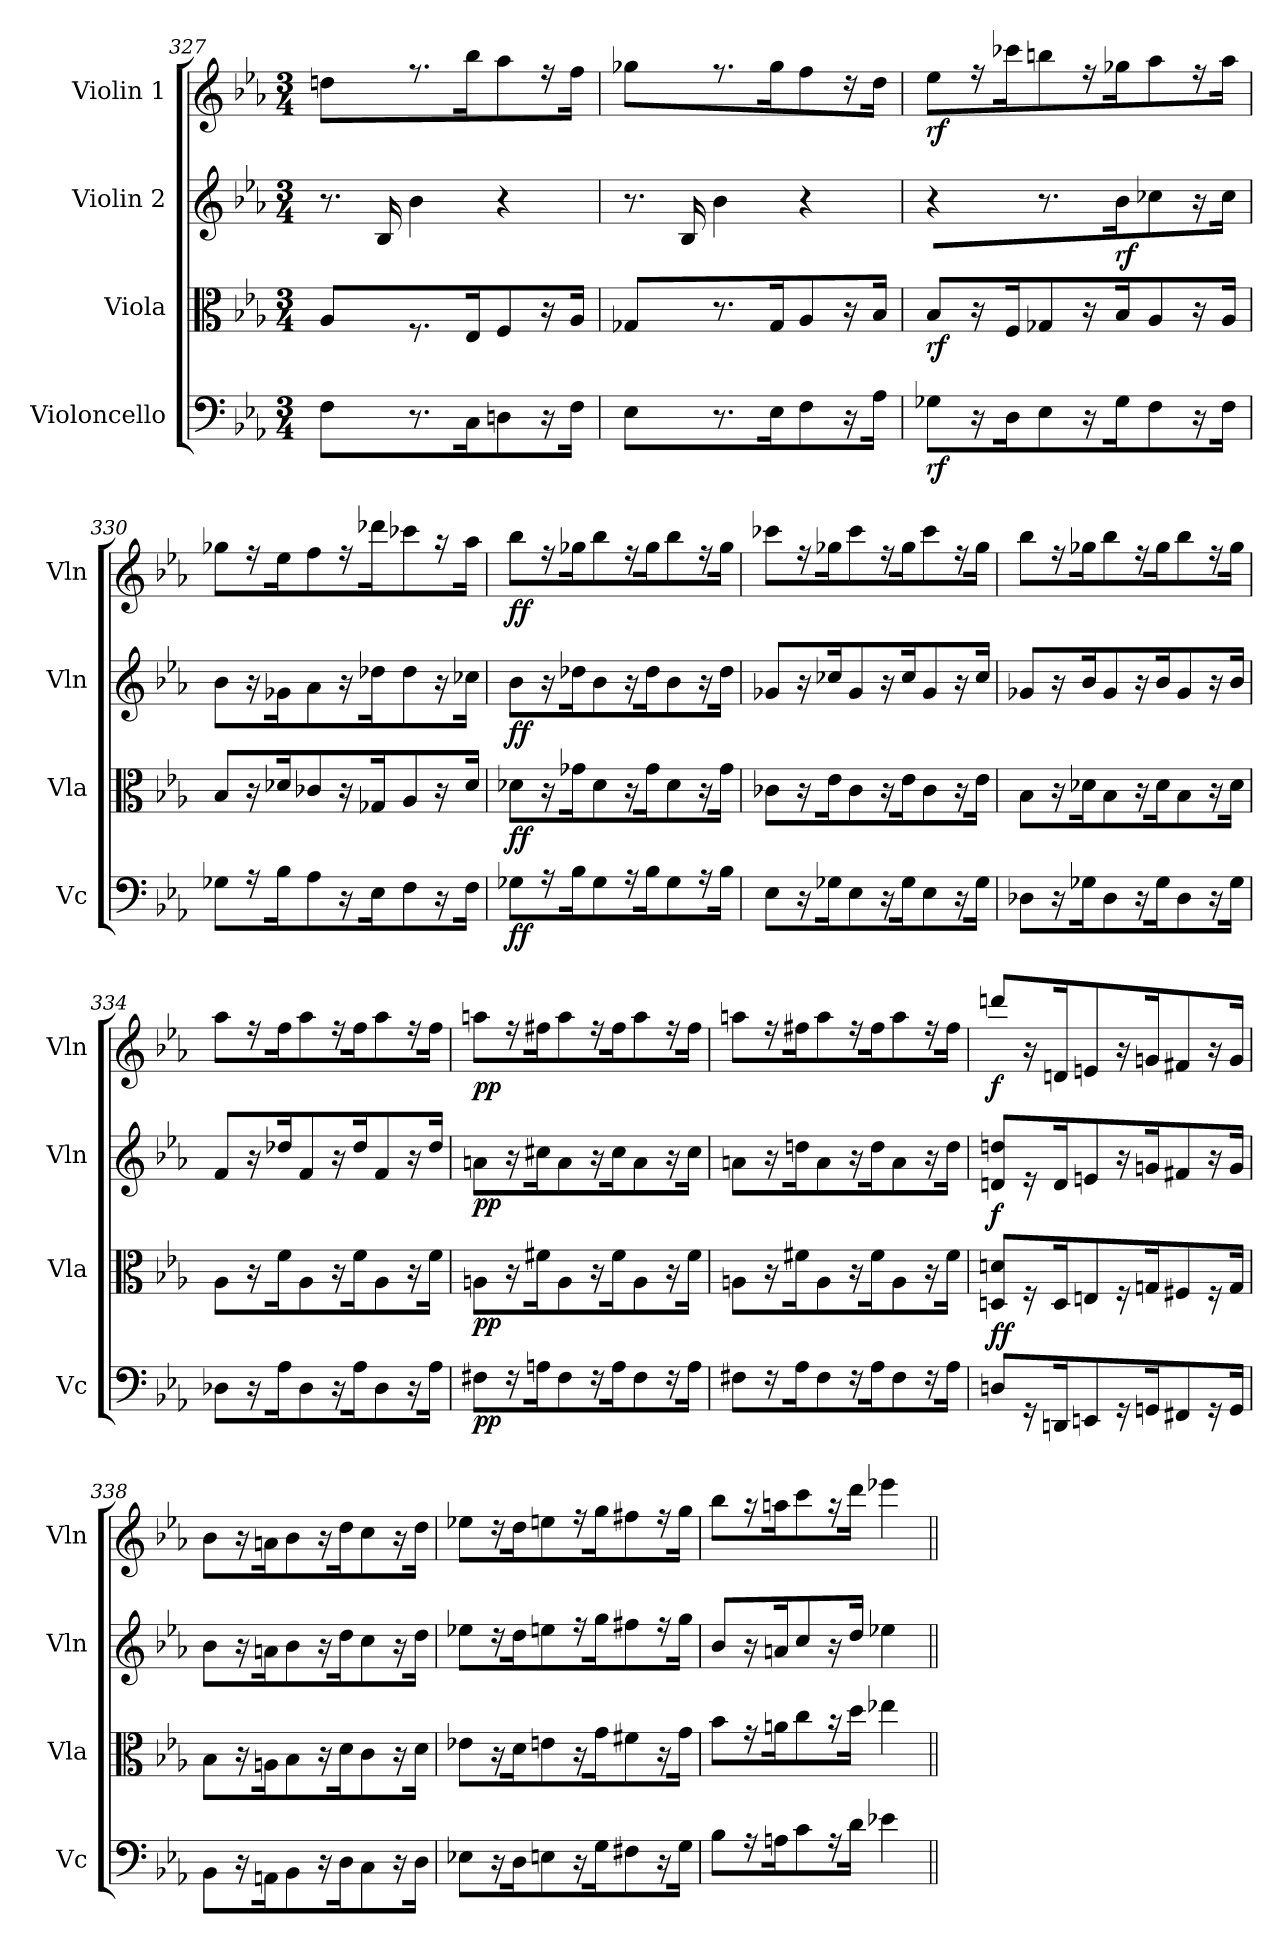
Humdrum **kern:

**kern	**dynam	**kern	**dynam	**kern	**dynam	**kern	**dynam
*part4	*part4	*part3	*part3	*part2	*part2	*part1	*part1
*staff4	*staff4	*staff3	*staff3	*staff2	*staff2	*staff1	*staff1
*I"Violoncello	*	*I"Viola	*	*I"Violin 2	*	*I"Violin 1	*
*I'Vc	*	*I'Vla	*	*I'Vln	*	*I'Vln	*
*clefF4	*	*clefC3	*	*clefG2	*	*clefG2	*
*k[b-e-a-]	*	*k[b-e-a-]	*	*k[b-e-a-]	*	*k[b-e-a-]	*
*M3/4	*	*M3/4	*	*M3/4	*	*M3/4	*
=327	=327	=327	=327	=327	=327	=327	=327
4F\	.	4A-/	.	8.r	.	4ddn\	.
.	.	.	.	16B-/	.	.	.
8.r	.	8.r	.	4b-\	.	8.r	.
16C\KL	.	16E-/KL	.	.	.	16bb-\KL	.
8Dn\	.	8F/	.	4r	.	8aa-\	.
16r	.	16r	.	.	.	16r	.
16F\JJ	.	16A-/JJ	.	.	.	16ff\JJ	.
=328	=328	=328	=328	=328	=328	=328	=328
4E-\	.	4G-X/	.	8.r	.	4gg-X\	.
.	.	.	.	16B-/	.	.	.
8.r	.	8.r	.	4b-\	.	8.r	.
16E-\KL	.	16G-/KL	.	.	.	16gg-\KL	.
8F\	.	8A-/	.	4r	.	8ff\	.
16r	.	16r	.	.	.	16r	.
16A-\JJ	.	16B-/JJ	.	.	.	16dd\JJ	.
!!LO:LB:g=z
=329	=329	=329	=329	=329	=329	=329	=329
!	!LO:DY:b	!	!LO:DY:b	!	!	!	!LO:DY:b
8G-X\L	rf	8B-/L	rf	4r	.	8ee-\L	rf
16r	.	16r	.	.	.	16r	.
16D\JJ	.	16F/JJ	.	.	.	16ccc-X\JJ	.
8E-\L	.	8G-X/L	.	8.r	.	8bbn\L	.
16r	.	16r	.	.	.	16r	.
!	!	!	!	!	!LO:DY:b	!	!
16G-\JJ	.	16B-/JJ	.	16b-\KL	rf	16gg-X\JJ	.
8F\L	.	8A-/L	.	8cc-X\	.	8aa-\L	.
16r	.	16r	.	16r	.	16r	.
16F\JJ	.	16A-/JJ	.	16cc-\JJ	.	16aa-\JJ	.
=330	=330	=330	=330	=330	=330	=330	=330
8G-X\L	.	8B-\L	.	8b-/L	.	8gg-X\L	.
16r	.	16r	.	16r	.	16r	.
16B-\JJ	.	16d-X\JJ	.	16g-X/JJ	.	16ee-\JJ	.
8A-\L	.	8c-X/L	.	8a-\L	.	8ff\L	.
16r	.	16r	.	16r	.	16r	.
16E-\JJ	.	16G-X/JJ	.	16dd-X\JJ	.	16ddd-X\JJ	.
8F\L	.	8A-/L	.	8dd-\L	.	8ccc-X\L	.
16r	.	16r	.	16r	.	16r	.
16F\JJ	.	16d-/JJ	.	16cc-X\JJ	.	16aa-\JJ	.
=331	=331	=331	=331	=331	=331	=331	=331
!	!LO:DY:b	!	!LO:DY:b	!	!LO:DY:b	!	!LO:DY:b
8G-X\L	ff	8d-X\L	ff	8b-\L	ff	8bb-\L	ff
16r	.	16r	.	16r	.	16r	.
16B-\JJ	.	16g-X\JJ	.	16dd-X\JJ	.	16gg-X\JJ	.
8G-\L	.	8d-\L	.	8b-\L	.	8bb-\L	.
16r	.	16r	.	16r	.	16r	.
16B-\JJ	.	16g-\JJ	.	16dd-\JJ	.	16gg-\JJ	.
8G-\L	.	8d-\L	.	8b-\L	.	8bb-\L	.
16r	.	16r	.	16r	.	16r	.
16B-\JJ	.	16g-\JJ	.	16dd-\JJ	.	16gg-\JJ	.
=332	=332	=332	=332	=332	=332	=332	=332
8E-\L	.	8c-X\L	.	8g-X/L	.	8ccc-X\L	.
16r	.	16r	.	16r	.	16r	.
16G-X\JJ	.	16e-\JJ	.	16cc-X/JJ	.	16gg-X\JJ	.
8E-\L	.	8c-\L	.	8g-/L	.	8ccc-\L	.
16r	.	16r	.	16r	.	16r	.
16G-\JJ	.	16e-\JJ	.	16cc-/JJ	.	16gg-\JJ	.
8E-\L	.	8c-\L	.	8g-/L	.	8ccc-\L	.
16r	.	16r	.	16r	.	16r	.
16G-\JJ	.	16e-\JJ	.	16cc-/JJ	.	16gg-\JJ	.
=333	=333	=333	=333	=333	=333	=333	=333
8D-X\L	.	8B-\L	.	8g-X/L	.	8bb-\L	.
16r	.	16r	.	16r	.	16r	.
16G-X\JJ	.	16d-X\JJ	.	16b-/JJ	.	16gg-X\JJ	.
8D-\L	.	8B-\L	.	8g-/L	.	8bb-\L	.
16r	.	16r	.	16r	.	16r	.
16G-\JJ	.	16d-\JJ	.	16b-/JJ	.	16gg-\JJ	.
8D-\L	.	8B-\L	.	8g-/L	.	8bb-\L	.
16r	.	16r	.	16r	.	16r	.
16G-\JJ	.	16d-\JJ	.	16b-/JJ	.	16gg-\JJ	.
!!LO:LB:g=z
=334	=334	=334	=334	=334	=334	=334	=334
8D-X\L	.	8A-\L	.	8f/L	.	8aa-\L	.
16r	.	16r	.	16r	.	16r	.
16A-\JJ	.	16f\JJ	.	16dd-X/JJ	.	16ff\JJ	.
8D-\L	.	8A-\L	.	8f/L	.	8aa-\L	.
16r	.	16r	.	16r	.	16r	.
16A-\JJ	.	16f\JJ	.	16dd-/JJ	.	16ff\JJ	.
8D-\L	.	8A-\L	.	8f/L	.	8aa-\L	.
16r	.	16r	.	16r	.	16r	.
16A-\JJ	.	16f\JJ	.	16dd-/JJ	.	16ff\JJ	.
!!LO:LB:g=z
=335	=335	=335	=335	=335	=335	=335	=335
!	!LO:DY:b	!	!LO:DY:b	!	!LO:DY:b	!	!LO:DY:b
8F#X\L	pp	8An\L	pp	8an\L	pp	8aan\L	pp
16r	.	16r	.	16r	.	16r	.
16An\JJ	.	16f#X\JJ	.	16cc#X\JJ	.	16ff#X\JJ	.
8F#\L	.	8A\L	.	8a\L	.	8aa\L	.
16r	.	16r	.	16r	.	16r	.
16A\JJ	.	16f#\JJ	.	16cc#\JJ	.	16ff#\JJ	.
8F#\L	.	8A\L	.	8a\L	.	8aa\L	.
16r	.	16r	.	16r	.	16r	.
16A\JJ	.	16f#\JJ	.	16cc#\JJ	.	16ff#\JJ	.
=336	=336	=336	=336	=336	=336	=336	=336
8F#X\L	.	8An\L	.	8an\L	.	8aan\L	.
16r	.	16r	.	16r	.	16r	.
16A-\JJ	.	16f#X\JJ	.	16ddn\JJ	.	16ff#X\JJ	.
8F#\L	.	8A\L	.	8a\L	.	8aa\L	.
16r	.	16r	.	16r	.	16r	.
16A-\JJ	.	16f#\JJ	.	16dd\JJ	.	16ff#\JJ	.
8F#\L	.	8A\L	.	8a\L	.	8aa\L	.
16r	.	16r	.	16r	.	16r	.
16A-\JJ	.	16f#\JJ	.	16dd\JJ	.	16ff#\JJ	.
=337	=337	=337	=337	=337	=337	=337	=337
!	!LO:DY:a	!	!	!	!	!	!
!	!LO:DY:n=1:b	!	!LO:DY:a	!	!	!	!LO:DY:b
8Dn/L	f f	8Dn/ 8dn/L	f	8dn/ 8ddn/L	.	8dddn\	f
16r	.	16r	.	16r	.	16r	.
16DDn/JJ	.	16D/JJ	.	16d/JJ	.	16dn/	.
8EEn/L	.	8En/L	.	8en/L	.	8en/L	.
16r	.	16r	.	16r	.	16r	.
16GGn/JJ	.	16Gn/JJ	.	16gn/JJ	.	16gn/JJ	.
8FF#X/L	.	8F#X/L	.	8f#X/L	.	8f#X/L	.
16r	.	16r	.	16r	.	16r	.
16GG/JJ	.	16G/JJ	.	16g/JJ	.	16g/JJ	.
=338	=338	=338	=338	=338	=338	=338	=338
8BB-/L	.	8B-/L	.	8b-/L	.	8b-/L	.
16r	.	16r	.	16r	.	16r	.
16AAn/JJ	.	16An/JJ	.	16an/JJ	.	16an/JJ	.
8BB-\L	.	8B-\L	.	8b-\L	.	8b-\L	.
16r	.	16r	.	16r	.	16r	.
16D\JJ	.	16d\JJ	.	16dd\JJ	.	16dd\JJ	.
8C\L	.	8c\L	.	8cc\L	.	8cc\L	.
16r	.	16r	.	16r	.	16r	.
16D\JJ	.	16d\JJ	.	16dd\JJ	.	16dd\JJ	.
=339	=339	=339	=339	=339	=339	=339	=339
8E-X\L	.	8e-X\L	.	8ee-X\L	.	8ee-X\L	.
16r	.	16r	.	16r	.	16r	.
16D\JJ	.	16d\JJ	.	16dd\JJ	.	16dd\JJ	.
8En\L	.	8en\L	.	8een\L	.	8een\L	.
16r	.	16r	.	16r	.	16r	.
16G\JJ	.	16g\JJ	.	16gg\JJ	.	16gg\JJ	.
8F#X\L	.	8f#X\L	.	8ff#X\L	.	8ff#X\L	.
16r	.	16r	.	16r	.	16r	.
16G\JJ	.	16g\JJ	.	16gg\JJ	.	16gg\JJ	.
!!LO:LB:g=z
=340	=340	=340	=340	=340	=340	=340	=340
8B-\L	.	8b-\L	.	8b-/L	.	8bb-\L	.
16r	.	16r	.	16r	.	16r	.
16An\JJ	.	16an\JJ	.	16an/JJ	.	16aan\JJ	.
8c\L	.	8cc\L	.	8cc\L	.	8ccc\L	.
16r	.	16r	.	16r	.	16r	.
16d\JJ	.	16dd\JJ	.	16dd\JJ	.	16ddd\JJ	.
4e-X\	.	4ee-X\	.	4ee-X\	.	4eee-X\	.
=||	=||	=||	=||	=||	=||	=||	=||
*-	*-	*-	*-	*-	*-	*-	*-
